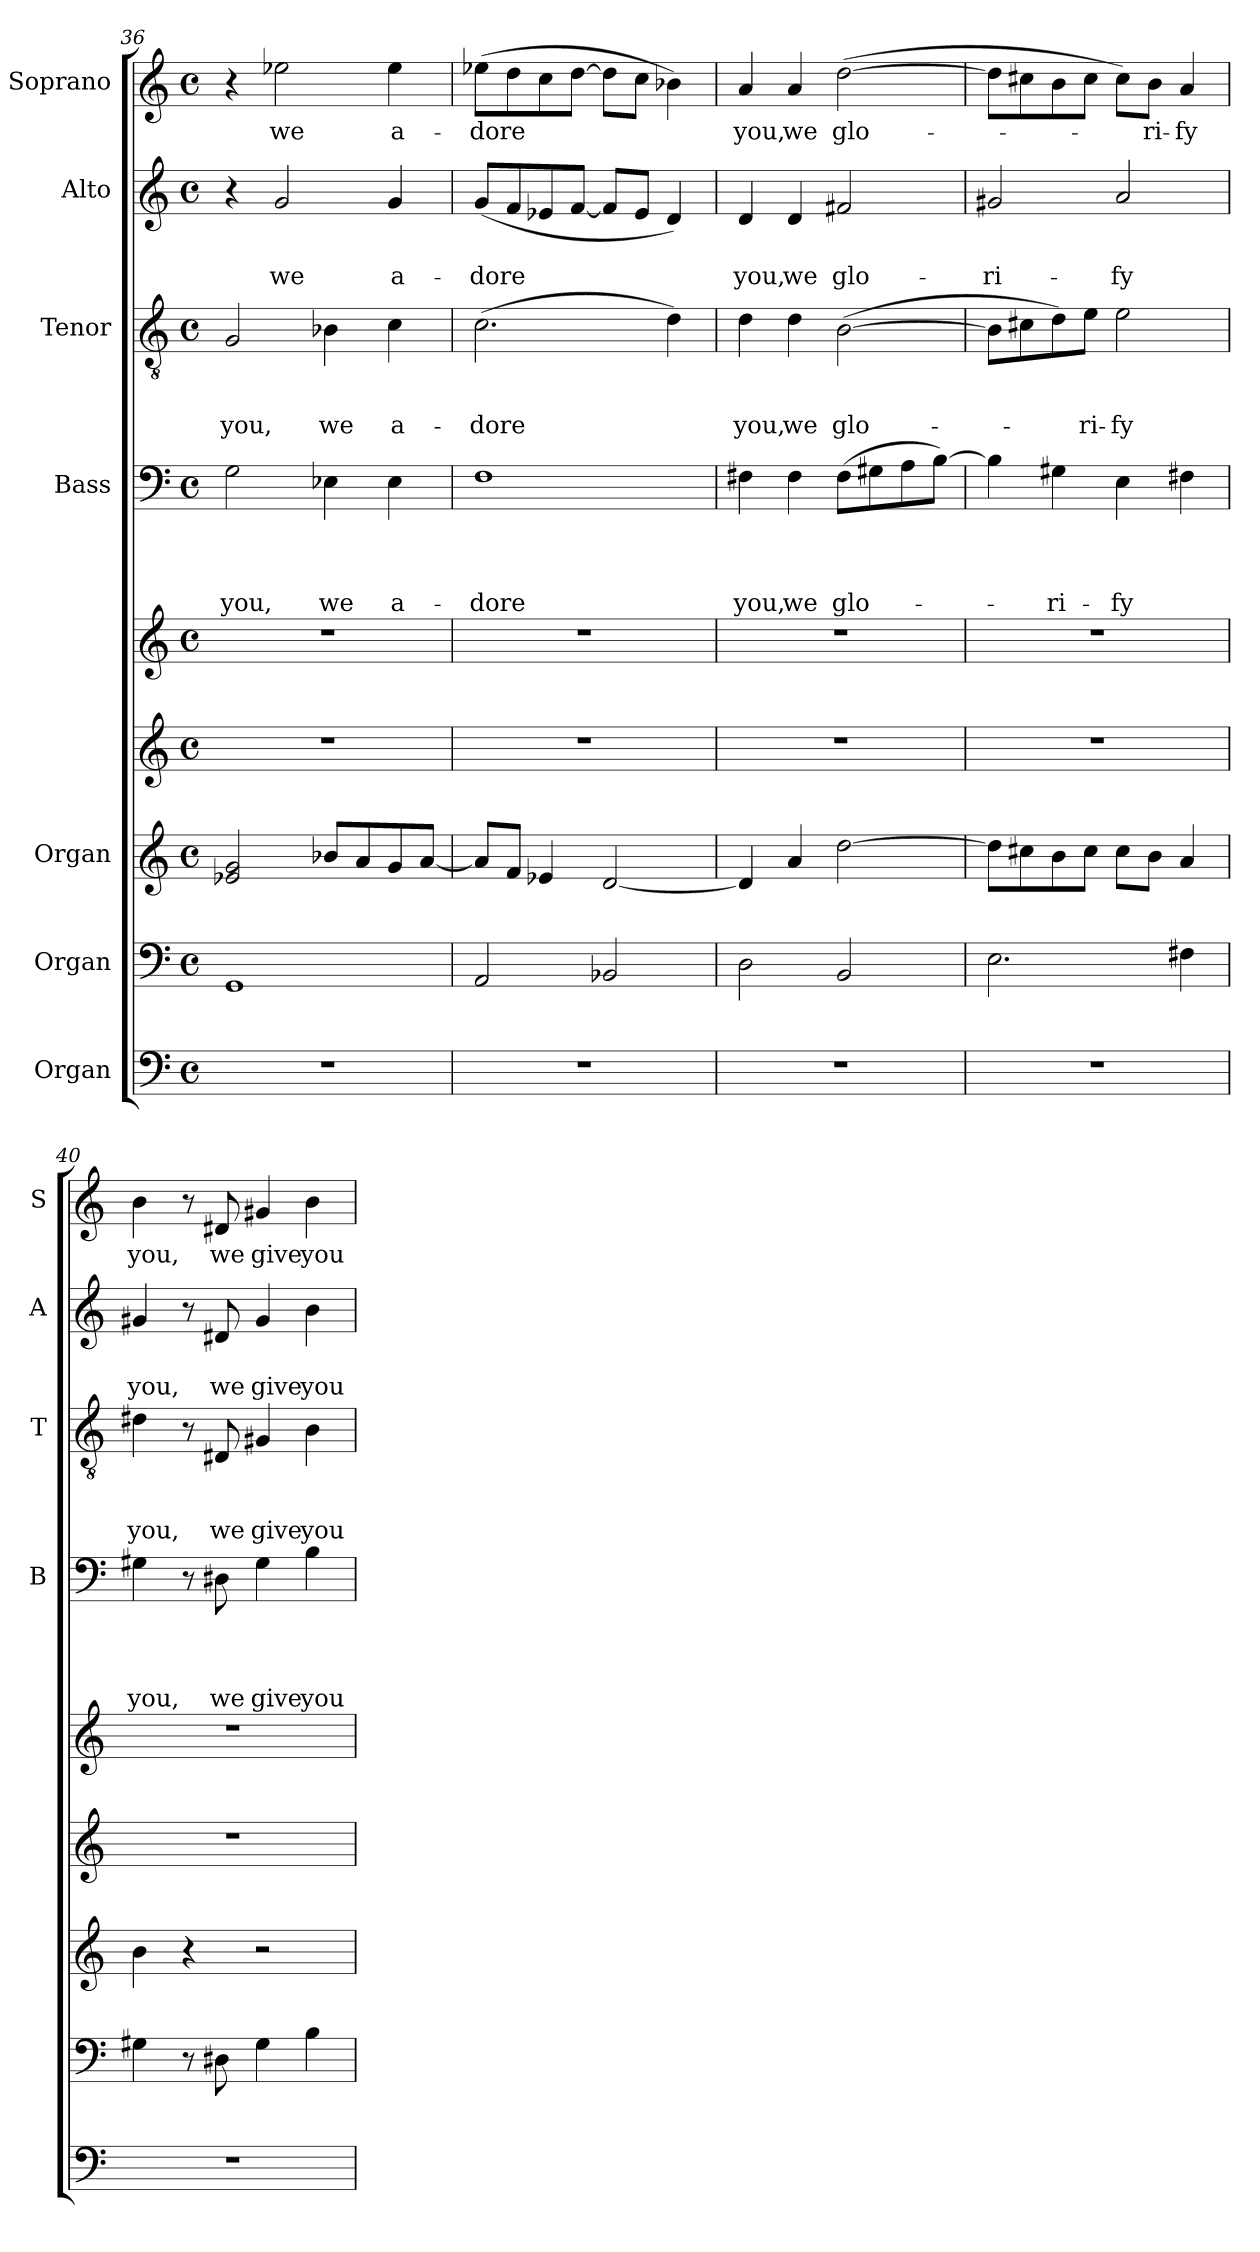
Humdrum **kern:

**kern	**kern	**kern	**kern	**kern	**kern	**text	**text	**text	**text	**kern	**text	**text	**text	**kern	**text	**text	**kern	**text
*part9	*part8	*part7	*part6	*part5	*part4	*part4	*part4	*part4	*part4	*part3	*part3	*part3	*part3	*part2	*part2	*part2	*part1	*part1
*staff9	*staff8	*staff7	*staff6	*staff5	*staff4	*staff4	*staff4	*staff4	*staff4	*staff3	*staff3	*staff3	*staff3	*staff2	*staff2	*staff2	*staff1	*staff1
*I"Organ	*I"Organ	*I"Organ	*	*	*I"Bass	*	*	*	*	*I"Tenor	*	*	*	*I"Alto	*	*	*I"Soprano	*
*	*	*	*	*	*I'B	*	*	*	*	*I'T	*	*	*	*I'A	*	*	*I'S	*
*clefF4	*clefF4	*clefG2	*clefG2	*clefG2	*clefF4	*	*	*	*	*clefGv2	*	*	*	*clefG2	*	*	*clefG2	*
*k[]	*k[]	*k[]	*k[]	*k[]	*k[]	*	*	*	*	*k[]	*	*	*	*k[]	*	*	*k[]	*
*C:	*C:	*C:	*C:	*C:	*C:	*	*	*	*	*C:	*	*	*	*C:	*	*	*C:	*
*M4/4	*M4/4	*M4/4	*M4/4	*M4/4	*M4/4	*	*	*	*	*M4/4	*	*	*	*M4/4	*	*	*M4/4	*
*met(c)	*met(c)	*met(c)	*met(c)	*met(c)	*met(c)	*	*	*	*	*met(c)	*	*	*	*met(c)	*	*	*met(c)	*
=36	=36	=36	=36	=36	=36	=36	=36	=36	=36	=36	=36	=36	=36	=36	=36	=36	=36	=36
!	!	!	!	!	!	!	!	!	!LO:LY:b	!	!	!	!LO:LY:b	!	!	!	!	!
1r	1GG	2e-X/ 2g/	1r	1r	2G\	.	.	.	you,	2G/	.	.	you,	4r	.	.	4r	.
!	!	!	!	!	!	!	!	!	!	!	!	!	!	!	!	!LO:LY:b	!	!LO:LY:b
.	.	.	.	.	.	.	.	.	.	.	.	.	.	2g/	.	we	2ee-X\	we
!	!	!	!	!	!	!	!	!	!LO:LY:b	!	!	!	!LO:LY:b	!	!	!	!	!
.	.	8b-X/L	.	.	4E-X\	.	.	.	we	4B-X\	.	.	we	.	.	.	.	.
.	.	8a/	.	.	.	.	.	.	.	.	.	.	.	.	.	.	.	.
!	!	!	!	!	!	!	!	!	!LO:LY:b	!	!	!	!LO:LY:b	!	!	!LO:LY:b	!	!LO:LY:b
.	.	8g/	.	.	4E-\	.	.	.	a-	4c\	.	.	a-	4g/	.	a-	4ee-\	a-
.	.	[<8a/J	.	.	.	.	.	.	.	.	.	.	.	.	.	.	.	.
=37	=37	=37	=37	=37	=37	=37	=37	=37	=37	=37	=37	=37	=37	=37	=37	=37	=37	=37
!	!	!	!	!	!	!	!	!	!LO:LY:b	!	!	!	!LO:LY:b	!	!	!LO:LY:b	!	!LO:LY:b
1r	2AA/	8a/L]	1r	1r	1F	.	.	.	-dore	(>2.c\	.	.	-dore	(<8g/L	.	-dore	(>8ee-X\L	-dore
.	.	8f/J	.	.	.	.	.	.	.	.	.	.	.	8f/	.	.	8dd\	.
.	.	4e-X/	.	.	.	.	.	.	.	.	.	.	.	8e-X/	.	.	8cc\	.
.	.	.	.	.	.	.	.	.	.	.	.	.	.	[<8f/J	.	.	[>8dd\J	.
.	2BB-X/	[<2d/	.	.	.	.	.	.	.	.	.	.	.	8f/L]	.	.	8dd\L]	.
.	.	.	.	.	.	.	.	.	.	.	.	.	.	8e-/J	.	.	8cc\J	.
.	.	.	.	.	.	.	.	.	.	4d\)	.	.	.	4d/)	.	.	4b-X\)	.
=38	=38	=38	=38	=38	=38	=38	=38	=38	=38	=38	=38	=38	=38	=38	=38	=38	=38	=38
!	!	!	!	!	!	!	!	!	!LO:LY:b	!	!	!	!LO:LY:b	!	!	!LO:LY:b	!	!LO:LY:b
1r	2D\	4d/]	1r	1r	4F#X\	.	.	.	you,	4d\	.	.	you,	4d/	.	you,	4a/	you,
!	!	!	!	!	!	!	!	!	!LO:LY:b	!	!	!	!LO:LY:b	!	!	!LO:LY:b	!	!LO:LY:b
.	.	4a/	.	.	4F#\	.	.	.	we	4d\	.	.	we	4d/	.	we	4a/	we
!	!	!	!	!	!	!	!	!	!LO:LY:b	!	!	!	!LO:LY:b	!	!	!LO:LY:b	!	!LO:LY:b
.	2BB/	[>2dd\	.	.	(>8F#\L	.	.	.	glo-	(>[>2B\	.	.	glo-	2f#X/	.	glo-	(>[>2dd\	glo-
.	.	.	.	.	8G#X\	.	.	.	.	.	.	.	.	.	.	.	.	.
.	.	.	.	.	8A\	.	.	.	.	.	.	.	.	.	.	.	.	.
.	.	.	.	.	[>8B\J)	.	.	.	.	.	.	.	.	.	.	.	.	.
!!LO:PB:g=z
=39	=39	=39	=39	=39	=39	=39	=39	=39	=39	=39	=39	=39	=39	=39	=39	=39	=39	=39
!	!	!	!	!	!	!	!	!	!	!	!	!	!	!	!	!LO:LY:b	!	!
1r	2.E\	8dd\L]	1r	1r	4B\]	.	.	.	.	8B\L]	.	.	.	2g#X/	.	-ri-	8dd\L]	.
.	.	8cc#X\	.	.	.	.	.	.	.	8c#X\	.	.	.	.	.	.	8cc#X\	.
!	!	!	!	!	!	!	!	!	!LO:LY:b	!	!	!	!	!	!	!	!	!
.	.	8b\	.	.	4G#X\	.	.	.	-ri-	8d\)	.	.	.	.	.	.	8b\	.
!	!	!	!	!	!	!	!	!	!	!	!	!	!LO:LY:b	!	!	!	!	!
.	.	8cc#\J	.	.	.	.	.	.	.	8e\J	.	.	-ri-	.	.	.	8cc#\J	.
!	!	!	!	!	!	!	!	!	!LO:LY:b	!	!	!	!LO:LY:b	!	!	!LO:LY:b	!	!
.	.	8cc#\L	.	.	4E\	.	.	.	-fy	2e\	.	.	-fy	2a/	.	-fy	8cc#\L)	.
!	!	!	!	!	!	!	!	!	!	!	!	!	!	!	!	!	!	!LO:LY:b
.	.	8b\J	.	.	.	.	.	.	.	.	.	.	.	.	.	.	8b\J	-ri-
!	!	!	!	!	!	!	!	!	!	!	!	!	!	!	!	!	!	!LO:LY:b:rj
.	4F#X\	4a/	.	.	4F#X\	.	.	.	.	.	.	.	.	.	.	.	4a/	-fy
=40	=40	=40	=40	=40	=40	=40	=40	=40	=40	=40	=40	=40	=40	=40	=40	=40	=40	=40
!	!	!	!	!	!	!	!	!	!LO:LY:b	!	!	!	!LO:LY:b	!	!	!LO:LY:b	!	!LO:LY:b
1r	4G#X\	4b\	1r	1r	4G#X\	.	.	.	you,	4d#X\	.	.	you,	4g#X/	.	you,	4b\	you,
.	8r	4r	.	.	8r	.	.	.	.	8r	.	.	.	8r	.	.	8r	.
!	!	!	!	!	!	!	!	!	!LO:LY:b	!	!	!	!LO:LY:b	!	!	!LO:LY:b	!	!LO:LY:b
.	8D#X\	.	.	.	8D#X\	.	.	.	we	8D#X/	.	.	we	8d#X/	.	we	8d#X/	we
!	!	!	!	!	!	!	!	!	!LO:LY:b	!	!	!	!LO:LY:b	!	!	!LO:LY:b	!	!LO:LY:b
.	4G#\	2r	.	.	4G#\	.	.	.	give	4G#X/	.	.	give	4g#/	.	give	4g#X/	give
!	!	!	!	!	!	!	!	!	!LO:LY:b	!	!	!	!LO:LY:b	!	!	!LO:LY:b	!	!LO:LY:b
.	4B\	.	.	.	4B\	.	.	.	you	4B\	.	.	you	4b\	.	you	4b\	you
=	=	=	=	=	=	=	=	=	=	=	=	=	=	=	=	=	=	=
*-	*-	*-	*-	*-	*-	*-	*-	*-	*-	*-	*-	*-	*-	*-	*-	*-	*-	*-
